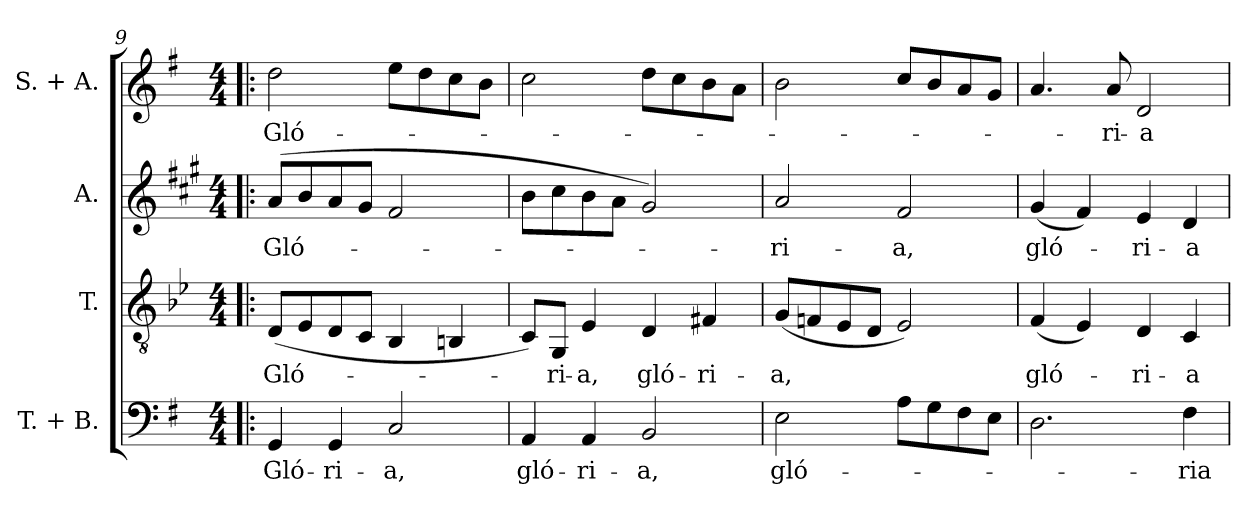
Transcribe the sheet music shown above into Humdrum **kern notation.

**kern	**text	**kern	**text	**kern	**text	**kern	**text
*part4	*part4	*part3	*part3	*part2	*part2	*part1	*part1
*staff4	*staff4	*staff3	*staff3	*staff2	*staff2	*staff1	*staff1
*I"T. + B.	*	*I"T.	*	*I"A.	*	*I"S. + A.	*
!!LO:LB:g=z
*clefF4	*	*clefGv2	*	*clefG2	*	*clefG2	*
*	*	*ITrd2c3	*	*ITrd1c2	*	*	*
*k[f#]	*	*k[f#]	*	*k[f#]	*	*k[f#]	*
*G:	*	*G:	*	*G:	*	*G:	*
*M4/4	*	*M4/4	*	*M4/4	*	*M4/4	*
=9!|:	=9!|:	=9!|:	=9!|:	=9!|:	=9!|:	=9!|:	=9!|:
!	!LO:LY:b:color=#000000	!	!	!	!	!	!
!	!	!	!LO:LY:b:color=#000000	!	!	!	!
!	!	!	!	!	!LO:LY:b:color=#000000	!	!
!	!	!	!	!	!	!	!LO:LY:b:color=#000000
4GGi/	Gló-	(8BBi/L	Gló-	(8gi/L	Gló-	2ddi\	Gló-
.	.	8Ci/	.	8ai/	.	.	.
!	!LO:LY:b:color=#000000	!	!	!	!	!	!
4GGi/	-ri-	8BBi/	.	8gi/	.	.	.
.	.	8AAi/J	.	8f#i/J	.	.	.
!	!LO:LY:b:color=#000000	!	!	!	!	!	!
2Ci/	-a,	4GGi/	.	2ei/	.	8eei\L	.
.	.	.	.	.	.	8ddi\	.
.	.	4GG#Xi/	.	.	.	8cci\	.
.	.	.	.	.	.	8bi\J	.
=10	=10	=10	=10	=10	=10	=10	=10
!	!LO:LY:b:color=#000000	!	!	!	!	!	!
4AAi/	gló-	8AAi/L)	.	8ai\L	.	2cci\	.
!	!	!	!LO:LY:b:color=#000000	!	!	!	!
.	.	8EEi/J	-ri-	8bi\	.	.	.
!	!LO:LY:b:color=#000000	!	!	!	!	!	!
!	!	!	!LO:LY:b:color=#000000	!	!	!	!
4AAi/	-ri-	4Ci/	-a,	8ai\	.	.	.
.	.	.	.	8gi\J	.	.	.
!	!LO:LY:b:color=#000000	!	!	!	!	!	!
!	!	!	!LO:LY:b:color=#000000	!	!	!	!
2BBi/	-a,	4BBi/	gló-	2f#i/)	.	8ddi\L	.
.	.	.	.	.	.	8cci\	.
!	!	!	!LO:LY:b:color=#000000	!	!	!	!
.	.	4D#Xi/	-ri-	.	.	8bi\	.
.	.	.	.	.	.	8ai\J	.
=11	=11	=11	=11	=11	=11	=11	=11
!	!LO:LY:b:color=#000000	!	!	!	!	!	!
!	!	!	!LO:LY:b:color=#000000	!	!	!	!
!	!	!	!	!	!LO:LY:b:color=#000000	!	!
2Ei\	gló-	(8Ei/L	-a,	2gi/	-ri-	2bi\	.
.	.	8Dni/	.	.	.	.	.
.	.	8Ci/	.	.	.	.	.
.	.	8BBi/J	.	.	.	.	.
!	!	!	!	!	!LO:LY:b:color=#000000	!	!
8Ai\L	.	2Ci/)	.	2ei/	-a,	8cci/L	.
8Gi\	.	.	.	.	.	8bi/	.
8F#i\	.	.	.	.	.	8ai/	.
8Ei\J	.	.	.	.	.	8gi/J	.
!!LO:LB:g=z
=12	=12	=12	=12	=12	=12	=12	=12
!	!	!	!LO:LY:b:color=#000000	!	!	!	!
!	!	!	!	!	!LO:LY:b:color=#000000	!	!
2.Di\	.	(4Di/	gló-	(4f#i/	gló-	4.ai/	.
.	.	4Ci/)	.	4ei/)	.	.	.
!	!	!	!	!	!	!	!LO:LY:b:color=#000000
.	.	.	.	.	.	8ai/	-ri-
!	!	!	!LO:LY:b:color=#000000	!	!	!	!
!	!	!	!	!	!LO:LY:b:color=#000000	!	!
!	!	!	!	!	!	!	!LO:LY:b:color=#000000
.	.	4BBi/	-ri-	4di/	-ri-	2di/	-a
!	!LO:LY:b:color=#000000	!	!	!	!	!	!
!	!	!	!LO:LY:b:color=#000000	!	!	!	!
!	!	!	!	!	!LO:LY:b:color=#000000	!	!
4F#i\	-ria	4AAi/	-a	4ci/	-a	.	.
=	=	=	=	=	=	=	=
*-	*-	*-	*-	*-	*-	*-	*-
